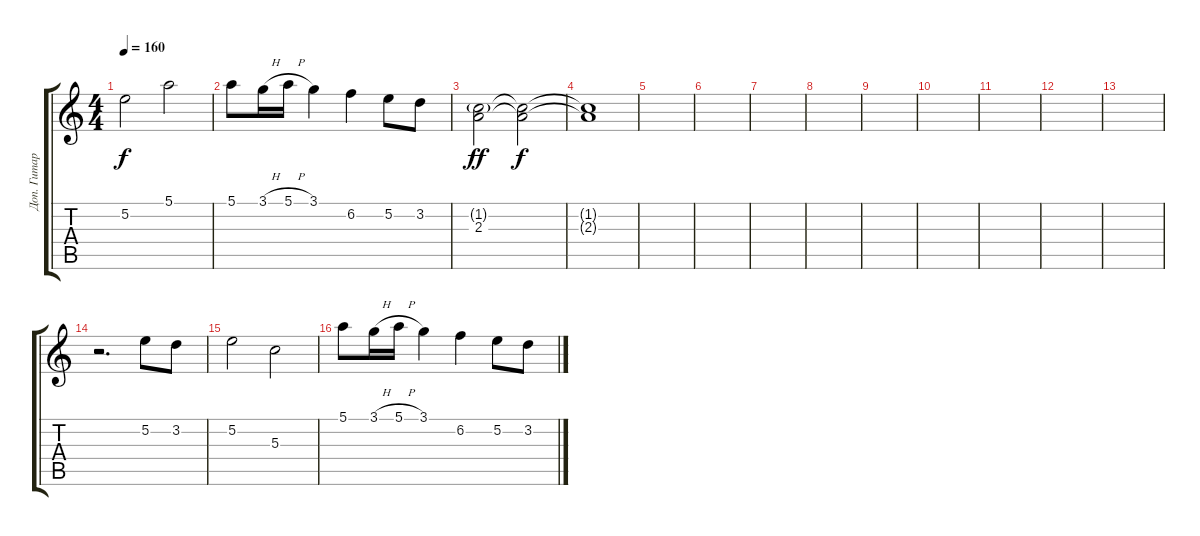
\track ("Доп. Гитара" "Доп. Гитар") {instrument distortionguitar}
\staff {score tabs}
\tuning (E4 B3 G3 D3 A2 E2) {hide}
\ts (4 4)
\tempo 160
\clef g2
\ks c
5.2.2{dy f} 5.1.2 |
5.1.8 3.1{h}.16 5.1{h}.16 3.1.4 6.2.4 5.2.8 3.2.8 |
(1.2{g} 2.3).2{dy ff} (1.2{t} 2.3{t}).2{dy f volume 0} |
(1.2{t} 2.3{t}).1 |
|
|
|
|
|
|
|
|
|
r.2{d volume 13} 5.2.8 3.2.8 |
5.2.2 5.3.2 |
5.1.8 3.1{h}.16 5.1{h}.16 3.1.4 6.2.4 5.2.8 3.2.8
